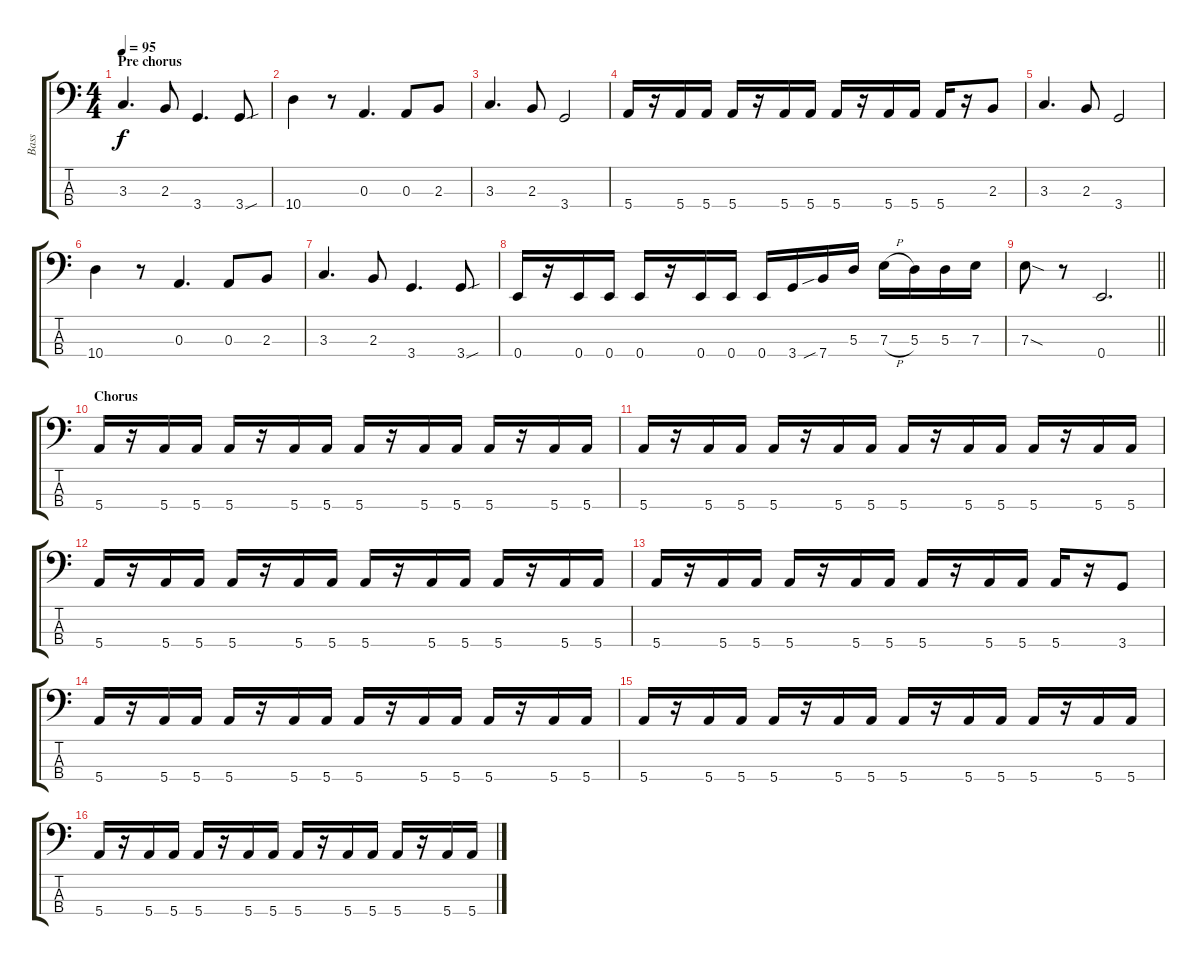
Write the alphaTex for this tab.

\track ("Bass" "Bass") {instrument electricbassfinger}
\staff {score tabs}
\tuning (G2 D2 A1 E1) {hide}
\ts (4 4)
\section ("" "Pre chorus")
\tempo 95
\clef f4
\ks aminor
3.3.4{d dy f} 2.3.8 3.4.4{d} 3.4{sou}.8 |
10.4.4 r.8 0.3.4{d} 0.3.8 2.3.8 |
3.3.4{d} 2.3.8 3.4.2 |
5.4.16 r.16 5.4.16 5.4.16 5.4.16 r.16 5.4.16 5.4.16 5.4.16 r.16 5.4.16 5.4.16 5.4.16 r.16 2.3.8 |
3.3.4{d} 2.3.8 3.4.2 |
10.4.4 r.8 0.3.4{d} 0.3.8 2.3.8 |
3.3.4{d} 2.3.8 3.4.4{d} 3.4{sou}.8 |
0.4.16 r.16 0.4.16 0.4.16 0.4.16 r.16 0.4.16 0.4.16 0.4.16 3.4.16 7.4{sib}.16 5.3.16 7.3{h}.16 5.3.16 5.3.16 7.3.16 |
\barLineRight lightlight
7.3{sod}.8 r.8 0.4.2{d} |
\section ("" "Chorus")
5.4.16 r.16 5.4.16 5.4.16 5.4.16 r.16 5.4.16 5.4.16 5.4.16 r.16 5.4.16 5.4.16 5.4.16 r.16 5.4.16 5.4.16 |
5.4.16 r.16 5.4.16 5.4.16 5.4.16 r.16 5.4.16 5.4.16 5.4.16 r.16 5.4.16 5.4.16 5.4.16 r.16 5.4.16 5.4.16 |
5.4.16 r.16 5.4.16 5.4.16 5.4.16 r.16 5.4.16 5.4.16 5.4.16 r.16 5.4.16 5.4.16 5.4.16 r.16 5.4.16 5.4.16 |
5.4.16 r.16 5.4.16 5.4.16 5.4.16 r.16 5.4.16 5.4.16 5.4.16 r.16 5.4.16 5.4.16 5.4.16 r.16 3.4.8 |
5.4.16 r.16 5.4.16 5.4.16 5.4.16 r.16 5.4.16 5.4.16 5.4.16 r.16 5.4.16 5.4.16 5.4.16 r.16 5.4.16 5.4.16 |
5.4.16 r.16 5.4.16 5.4.16 5.4.16 r.16 5.4.16 5.4.16 5.4.16 r.16 5.4.16 5.4.16 5.4.16 r.16 5.4.16 5.4.16 |
5.4.16 r.16 5.4.16 5.4.16 5.4.16 r.16 5.4.16 5.4.16 5.4.16 r.16 5.4.16 5.4.16 5.4.16 r.16 5.4.16 5.4.16
